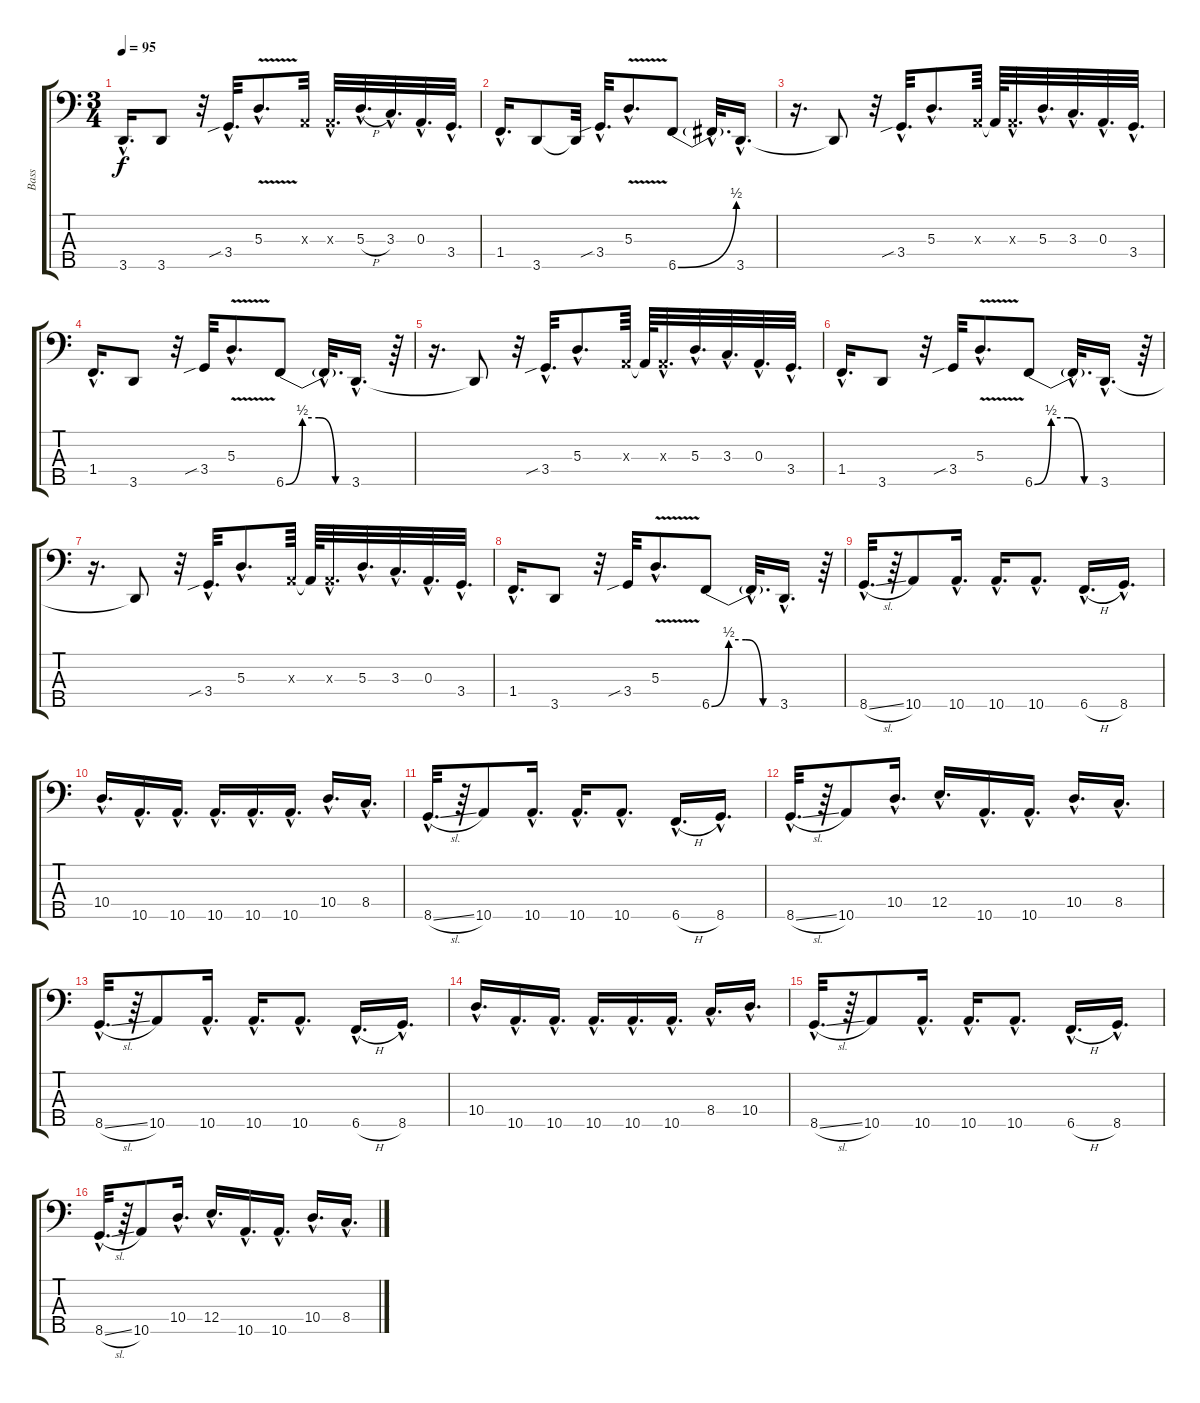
\track ("Bass" "Bass") {instrument electricbassfinger}
\staff {score tabs}
\tuning (G2 D2 A1 E1 B0) {hide}
\ts (3 4)
\tempo 95
\clef f4
\ks c
3.5{hac}.16{d dy f} 3.5.8 r.32 3.4{sib hac}.32{d} 5.3{v hac}.8{d} 0.3{x}.32 0.3{hac x}.32{d} 5.3{h hac}.32{d} 3.3{hac}.32{d} 0.3{hac}.32{d} 3.4{hac}.32{d} |
1.4{hac}.16{d} 3.5.8 3.5{t}.32 3.4{sib hac}.32{d} 5.3{v hac}.8{d} 6.5{be (bend 0 0 60 2)}.8 6.5{hac t}.32{d} 3.5{hac}.16{d} |
r.16{d} 3.5{t}.8 r.32 3.4{sib hac}.32{d} 5.3{hac}.8{d} 0.3{x}.64 0.3{t}.64 0.3{hac x}.32{d} 5.3{hac}.32{d} 3.3{hac}.32{d} 0.3{hac}.32{d} 3.4{hac}.32{d} |
1.4{hac}.16{d} 3.5.8 r.32 3.4{sib}.32 5.3{v hac}.8{d} 6.5{be (custom 0 0 15 2 30 2 45 0 60 0)}.8 6.5{hac t}.32{d} 3.5{hac}.16{d} r.64 |
r.16{d} 3.5{t}.8 r.32 3.4{sib hac}.32{d} 5.3{hac}.8{d} 0.3{x}.64 0.3{t}.64 0.3{hac x}.32{d} 5.3{hac}.32{d} 3.3{hac}.32{d} 0.3{hac}.32{d} 3.4{hac}.32{d} |
1.4{hac}.16{d} 3.5.8 r.32 3.4{sib}.32 5.3{v hac}.8{d} 6.5{be (custom 0 0 15 2 30 2 45 0 60 0)}.8 6.5{hac t}.32{d} 3.5{hac}.16{d} r.64 |
r.16{d} 3.5{t}.8 r.32 3.4{sib hac}.32{d} 5.3{hac}.8{d} 0.3{x}.64 0.3{t}.64 0.3{hac x}.32{d} 5.3{hac}.32{d} 3.3{hac}.32{d} 0.3{hac}.32{d} 3.4{hac}.32{d} |
1.4{hac}.16{d} 3.5.8 r.32 3.4{sib}.32 5.3{v hac}.8{d} 6.5{be (custom 0 0 15 2 30 2 45 0 60 0)}.8 6.5{hac t}.32{d} 3.5{hac}.16{d} r.64 |
8.5{sl hac}.32{d} r.64 10.5.8 10.5{hac}.16{d} 10.5{hac}.16{d} 10.5{hac}.8{d} 6.5{h hac}.16{d} 8.5{hac}.16{d} |
10.4{hac}.16{d} 10.5{hac}.16{d} 10.5{hac}.16{d} 10.5{hac}.16{d} 10.5{hac}.16{d} 10.5{hac}.16{d} 10.4{hac}.16{d} 8.4{hac}.16{d} |
8.5{sl hac}.32{d} r.64 10.5.8 10.5{hac}.16{d} 10.5{hac}.16{d} 10.5{hac}.8{d} 6.5{h hac}.16{d} 8.5{hac}.16{d} |
8.5{sl hac}.32{d} r.64 10.5.8 10.4{hac}.16{d} 12.4{hac}.16{d} 10.5{hac}.16{d} 10.5{hac}.16{d} 10.4{hac}.16{d} 8.4{hac}.16{d} |
8.5{sl hac}.32{d} r.64 10.5.8 10.5{hac}.16{d} 10.5{hac}.16{d} 10.5{hac}.8{d} 6.5{h hac}.16{d} 8.5{hac}.16{d} |
10.4{hac}.16{d} 10.5{hac}.16{d} 10.5{hac}.16{d} 10.5{hac}.16{d} 10.5{hac}.16{d} 10.5{hac}.16{d} 8.4{hac}.16{d} 10.4{hac}.16{d} |
8.5{sl hac}.32{d} r.64 10.5.8 10.5{hac}.16{d} 10.5{hac}.16{d} 10.5{hac}.8{d} 6.5{h hac}.16{d} 8.5{hac}.16{d} |
8.5{sl hac}.32{d} r.64 10.5.8 10.4{hac}.16{d} 12.4{hac}.16{d} 10.5{hac}.16{d} 10.5{hac}.16{d} 10.4{hac}.16{d} 8.4{hac}.16{d}
